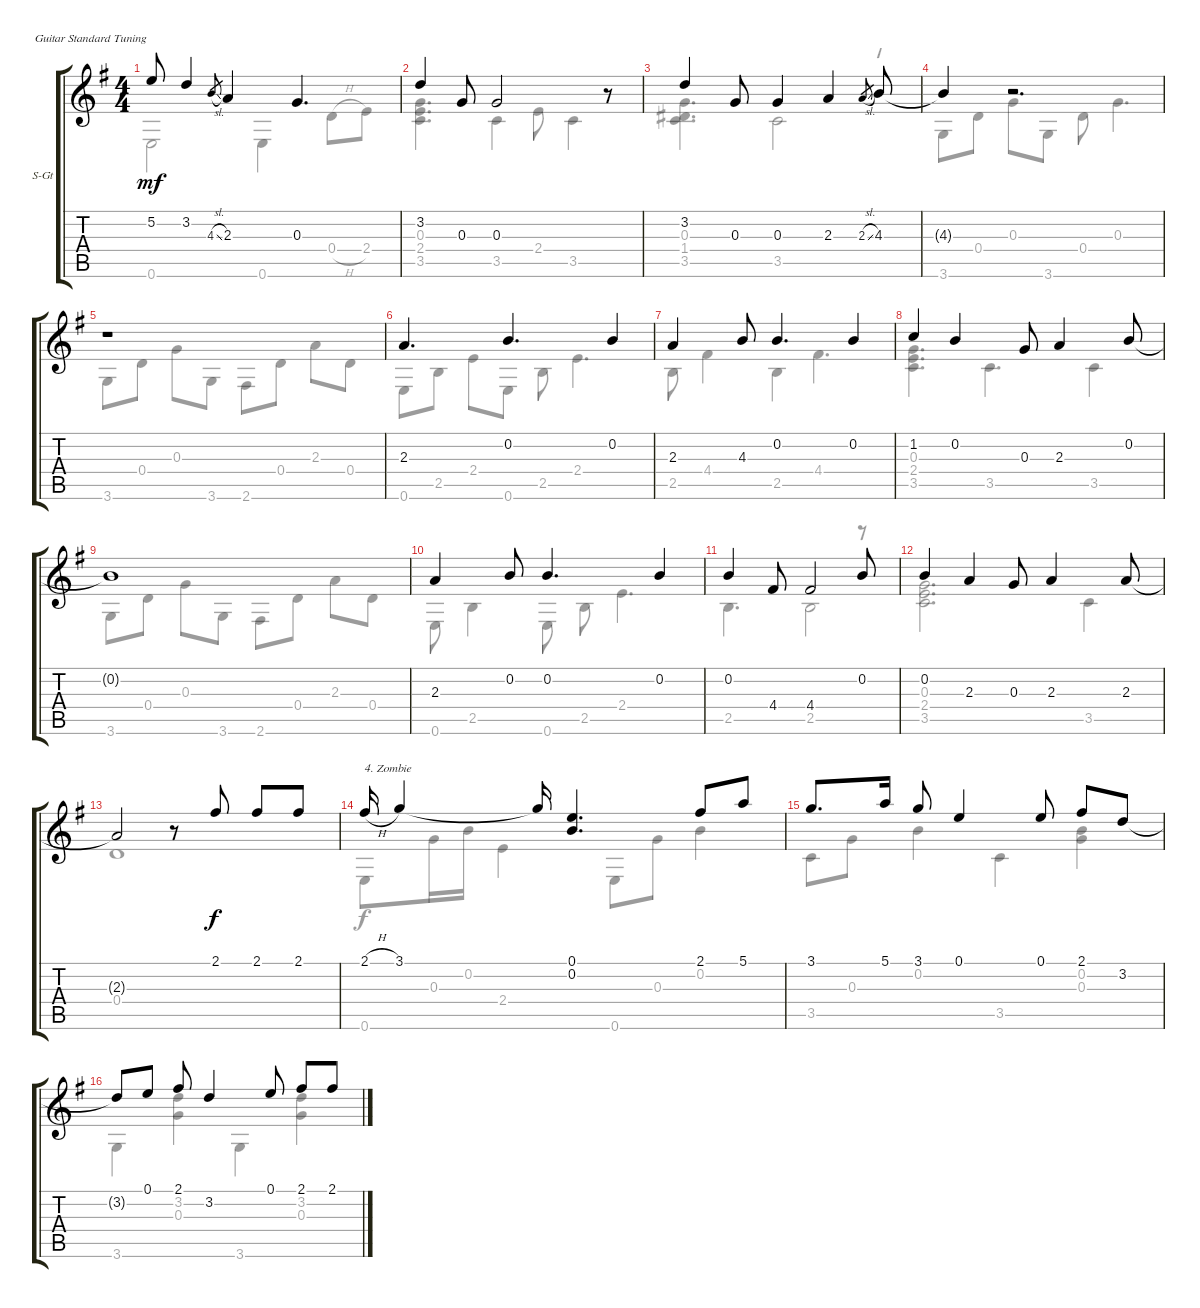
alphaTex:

\defaultSystemsLayout 4
\bracketExtendMode groupsimilarinstruments
\firstSystemTrackNameOrientation horizontal
\otherSystemsTrackNameOrientation horizontal
\track ("Steel Guitar" "S-Gt") {instrument acousticguitarsteel}
\staff {score tabs}
\tuning (E4 B3 G3 D3 A2 E2)
\voice
\ts (4 4)
\tempo (115 hide)
\clef g2
\scale
0.521429
\ks g
5.2{t}.8{dy mf} 3.2.4 4.3{sl}.8{gr} 2.3.4 0.3.4{d} |
\scale
0.478632 3.2.4 0.3.8 0.3.2 r.8 |
\scale
0.525714 3.2.4 0.3.8 0.3.4 2.3.4 2.3{sl}.8{gr} 4.3.8 |
\scale
0.474359 4.3{t}.4 r.2{d} |
\scale
0.522857 r.1 |
\scale
0.477208 2.3.4{d} 0.2.4{d} 0.2.4 |
\scale
0.521429 2.3.4 4.3.8 0.2.4{d} 0.2.4 |
\scale
0.478632 1.2.4 0.2.4 0.3.8 2.3.4 0.2.8 |
\scale
0.52 0.2{t}.1 |
\scale
0.480057 2.3.4 0.2.8 0.2.4{d} 0.2.4 |
\scale
0.507143 0.2.4 4.4.8 4.4.2 0.2.8 |
\scale
0.492877 0.2.4 2.3.4 0.3.8 2.3.4 2.3.8 |
\tempo (100 hide)
\scale
0.460779 2.3{t}.2 r.8 2.1.8{dy f} 2.1.8 2.1.8 |
\scale
0.539649 2.1{h}.16{txt "4. Zombie"} 3.1.4 3.1{t}.16 (0.1 0.2).4{d} 2.1.8 5.1.8 |
\scale
0.603972 3.1.8{d} 5.1.16 3.1.8 0.1.4 0.1.8 2.1.8 3.2.8 |
\scale
0.396011 3.2{t}.8 0.1.8 2.1.8 3.2.4 0.1.8 2.1.8 2.1.8
\voice
\clef g2
\ottava regular
\simile none
\scale
0.521429
\ks g
0.6.2{dy mf} 0.6.4 0.4{h}.8 2.4.8 |
\scale
0.478632 (3.5 2.4 0.3).4{d} 3.5.4 2.4.8 3.5.4 |
\scale
0.525714 (3.5 1.4 0.3).4{d} 3.5.2 r.8 |
\scale
0.474359 3.6.8 0.4.8 0.3.8 3.6.8 0.4.8 0.3.4{d} |
\scale
0.522857 3.6.8 0.4.8 0.3.8 3.6.8 2.6.8 0.4.8 2.3.8 0.4.8 |
\scale
0.477208 0.6.8 2.5.8 2.4.8 0.6.8 2.5.8 2.4.4{d} |
\scale
0.521429 2.5.8 4.4.4 2.5.4 4.4.4{d} |
\scale
0.478632 (3.5 2.4 0.3).4{d} 3.5.4{d} 3.5.4 |
\scale
0.52 3.6.8 0.4.8 0.3.8 3.6.8 2.6.8 0.4.8 2.3.8 0.4.8 |
\scale
0.480057 0.6.8 2.5.4 0.6.8 2.5.8 2.4.4{d} |
\scale
0.507143 2.5.4{d} 2.5.2 r.8 |
\scale
0.492877 (3.5 2.4 0.3).2{d} 3.5.4 |
\scale
0.460779 0.4.1 |
\scale
0.539649 0.6.8{dy f} 0.3.16 0.2.16 2.4.4 0.6.8 0.3.8 0.2.4 |
\scale
0.603972 3.5.8 0.3.8 0.2.4 3.5.4 (0.3 0.2).4 |
\scale
0.396011 3.6.4 (3.2 0.3).4 3.6.4 (0.3 3.2).4
